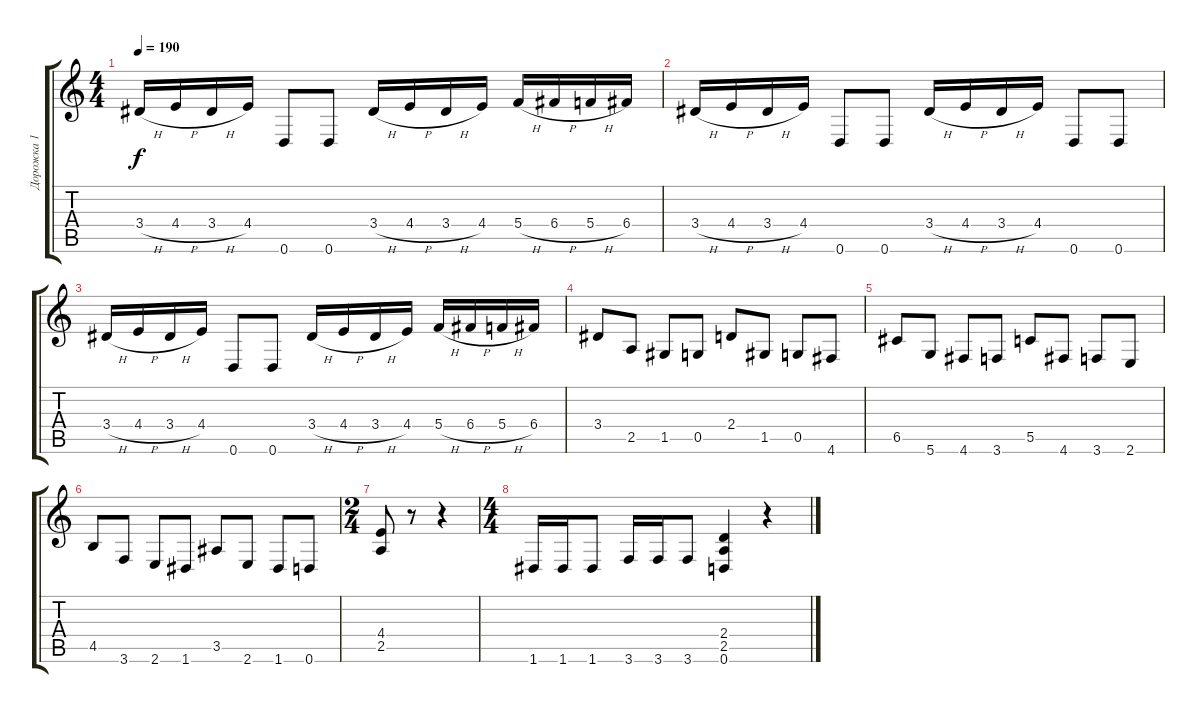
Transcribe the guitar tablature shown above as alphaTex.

\track ("Дорожка 1" "Дорожка 1") {instrument distortionguitar}
\staff {score tabs}
\tuning (D4 A3 F3 C3 G2 D2) {hide}
\ts (4 4)
\tempo 190
\clef g2
\ks c
3.4{h}.16{dy f} 4.4{h}.16 3.4{h}.16 4.4.16 0.6.8 0.6.8 3.4{h}.16 4.4{h}.16 3.4{h}.16 4.4.16 5.4{h}.16 6.4{h}.16 5.4{h}.16 6.4.16 |
3.4{h}.16 4.4{h}.16 3.4{h}.16 4.4.16 0.6.8 0.6.8 3.4{h}.16 4.4{h}.16 3.4{h}.16 4.4.16 0.6.8 0.6.8 |
3.4{h}.16 4.4{h}.16 3.4{h}.16 4.4.16 0.6.8 0.6.8 3.4{h}.16 4.4{h}.16 3.4{h}.16 4.4.16 5.4{h}.16 6.4{h}.16 5.4{h}.16 6.4.16 |
3.4.8 2.5.8 1.5.8 0.5.8 2.4.8 1.5.8 0.5.8 4.6.8 |
6.5.8 5.6.8 4.6.8 3.6.8 5.5.8 4.6.8 3.6.8 2.6.8 |
4.5.8 3.6.8 2.6.8 1.6.8 3.5.8 2.6.8 1.6.8 0.6.8 |
\ts (2 4)
(4.4 2.5).8 r.8 r.4 |
\ts (4 4)
1.6.16 1.6.16 1.6.8 3.6.16 3.6.16 3.6.8 (2.4 2.5 0.6).4 r.4
